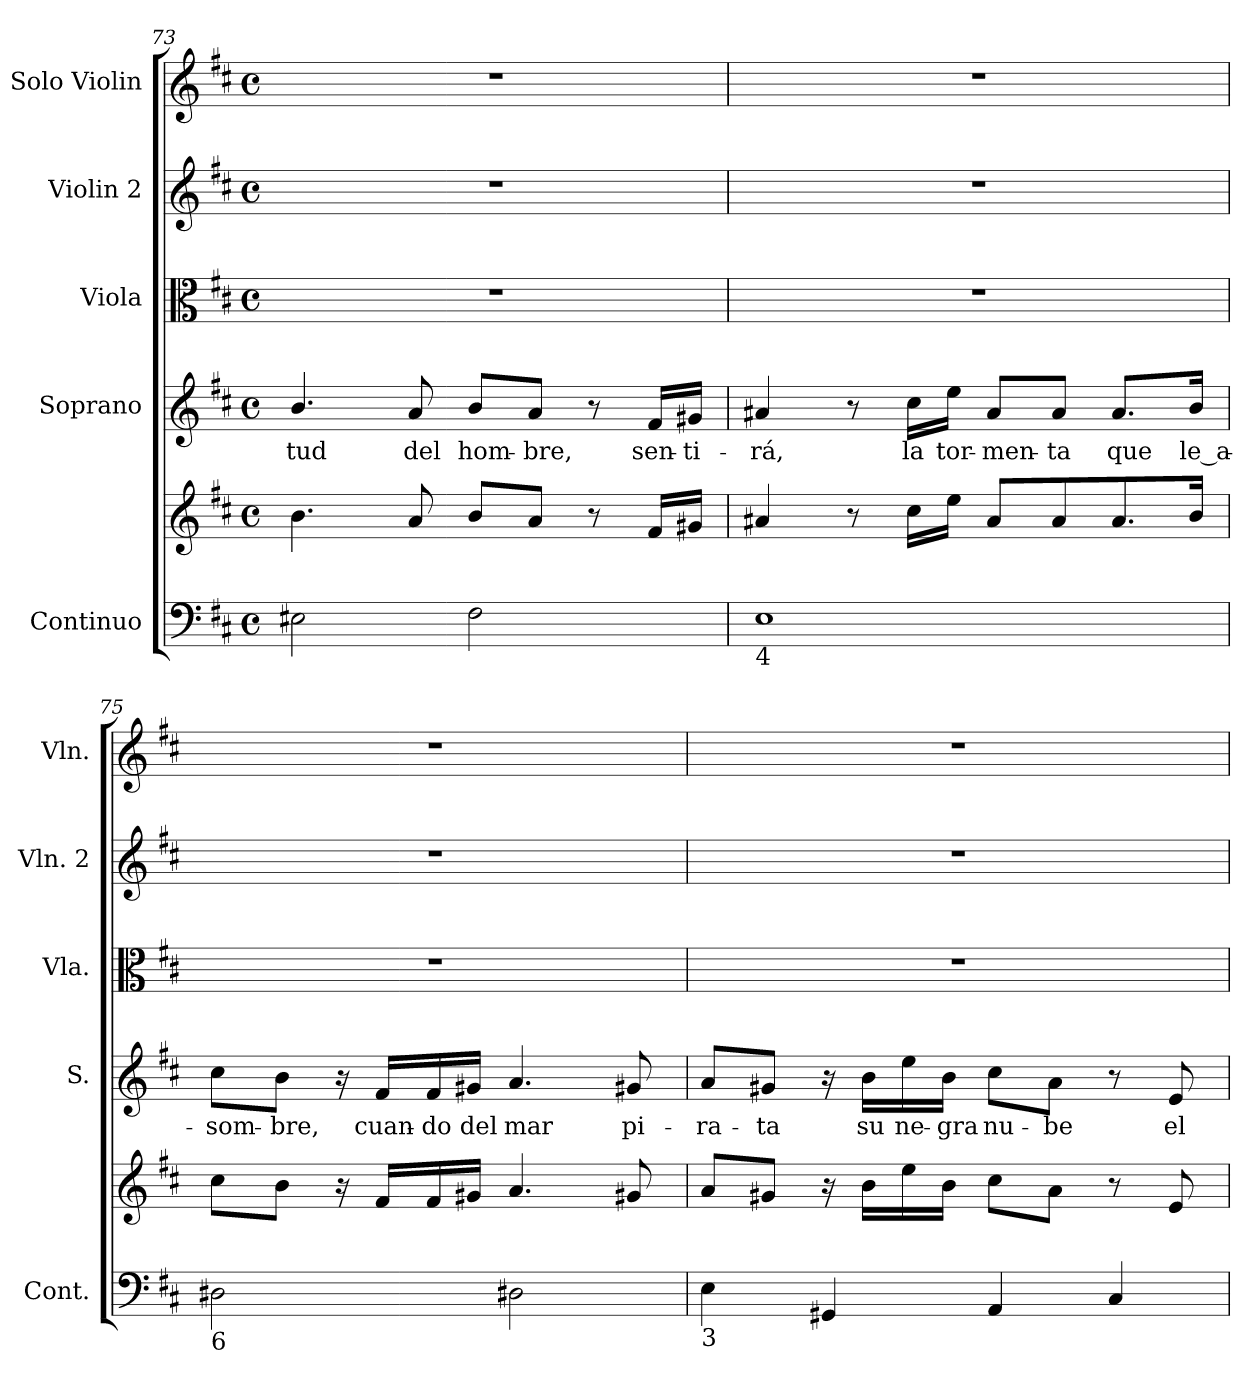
**kern	**kern	**kern	**text	**kern	**kern	**kern
*part5	*part5	*part4	*part4	*part3	*part2	*part1
*staff6	*staff5	*staff4	*staff4	*staff3	*staff2	*staff1
*I"Continuo	*	*I"Soprano	*	*I"Viola	*I"Violin 2	*I"Solo Violin
*I'Cont.	*	*I'S.	*	*I'Vla.	*I'Vln. 2	*I'Vln.
*clefF4	*clefG2	*clefG2	*	*clefC3	*clefG2	*clefG2
*k[f#c#]	*k[f#c#]	*k[f#c#]	*	*k[f#c#]	*k[f#c#]	*k[f#c#]
*D:	*D:	*D:	*	*D:	*D:	*D:
*M4/4	*M4/4	*M4/4	*	*M4/4	*M4/4	*M4/4
*met(c)	*met(c)	*met(c)	*	*met(c)	*met(c)	*met(c)
=73	=73	=73	=73	=73	=73	=73
!	!	!	!LO:LY:b:color=#000000	!	!	!
2E#Xi\	4.bi\	4.bi/	-tud	1r	1r	1r
!	!	!	!LO:LY:b:color=#000000	!	!	!
.	8ai/	8ai/	del	.	.	.
!	!	!	!LO:LY:b:color=#000000	!	!	!
2F#i\	8bi/L	8bi/L	hom-	.	.	.
!	!	!	!LO:LY:b:color=#000000	!	!	!
.	8ai/J	8ai/J	-bre,	.	.	.
.	8r	8r	.	.	.	.
!	!	!	!LO:LY:b:color=#000000	!	!	!
.	16f#i/LL	16f#i/LL	sen-	.	.	.
!	!	!	!LO:LY:b:color=#000000	!	!	!
.	16g#Xi/JJ	16g#Xi/JJ	-ti-	.	.	.
=74	=74	=74	=74	=74	=74	=74
!LO:TX:b:t=4	!	!	!	!	!	!
!	!	!	!LO:LY:b:color=#000000	!	!	!
1Ei	4a#Xi/	4a#Xi/	-rá,	1r	1r	1r
.	8r	8r	.	.	.	.
!	!	!	!LO:LY:b:color=#000000	!	!	!
.	16cc#i\LL	16cc#i\LL	la	.	.	.
!	!	!	!LO:LY:b:color=#000000	!	!	!
.	16eei\JJ	16eei\JJ	tor-	.	.	.
!	!	!	!LO:LY:b:color=#000000	!	!	!
.	8a#i/L	8a#i/L	-men-	.	.	.
!	!	!	!LO:LY:b:color=#000000	!	!	!
.	8a#i/	8a#i/J	-ta	.	.	.
!	!	!	!LO:LY:b:color=#000000	!	!	!
.	8.a#i/	8.a#i/L	que	.	.	.
!	!	!	!LO:LY:b:color=#000000	!	!	!
.	16bi/Jk	16bi/Jk	le_a-	.	.	.
!!LO:LB:g=z
=75	=75	=75	=75	=75	=75	=75
!LO:TX:b:t=6	!	!	!	!	!	!
!	!	!	!LO:LY:b:color=#000000	!	!	!
2D#Xi\	8cc#i\L	8cc#i\L	-som-	1r	1r	1r
!	!	!	!LO:LY:b:color=#000000	!	!	!
.	8bi\J	8bi\J	-bre,	.	.	.
.	16r	16r	.	.	.	.
!	!	!	!LO:LY:b:color=#000000	!	!	!
.	16f#i/LL	16f#i/LL	cuan-	.	.	.
!	!	!	!LO:LY:b:color=#000000	!	!	!
.	16f#i/	16f#i/	-do	.	.	.
!	!	!	!LO:LY:b:color=#000000	!	!	!
.	16g#Xi/JJ	16g#Xi/JJ	del	.	.	.
!	!	!	!LO:LY:b:color=#000000	!	!	!
2D#Xi\	4.ai/	4.ai/	mar	.	.	.
!	!	!	!LO:LY:b:color=#000000	!	!	!
.	8g#Xi/	8g#Xi/	pi-	.	.	.
=76	=76	=76	=76	=76	=76	=76
!LO:TX:b:t=3	!	!	!	!	!	!
!	!	!	!LO:LY:b:color=#000000	!	!	!
4Ei\	8ai/L	8ai/L	-ra-	1r	1r	1r
!	!	!	!LO:LY:b:color=#000000	!	!	!
.	8g#Xi/J	8g#Xi/J	-ta	.	.	.
4GG#Xi/	16r	16r	.	.	.	.
!	!	!	!LO:LY:b:color=#000000	!	!	!
.	16bi\LL	16bi\LL	su	.	.	.
!	!	!	!LO:LY:b:color=#000000	!	!	!
.	16eei\	16eei\	ne-	.	.	.
!	!	!	!LO:LY:b:color=#000000	!	!	!
.	16bi\JJ	16bi\JJ	-gra	.	.	.
!	!	!	!LO:LY:b:color=#000000	!	!	!
4AAi/	8cc#i\L	8cc#i\L	nu-	.	.	.
!	!	!	!LO:LY:b:color=#000000	!	!	!
.	8ai\J	8ai\J	-be	.	.	.
4C#i/	8r	8r	.	.	.	.
!	!	!	!LO:LY:b:color=#000000	!	!	!
.	8ei/	8ei/	el	.	.	.
=	=	=	=	=	=	=
*-	*-	*-	*-	*-	*-	*-
